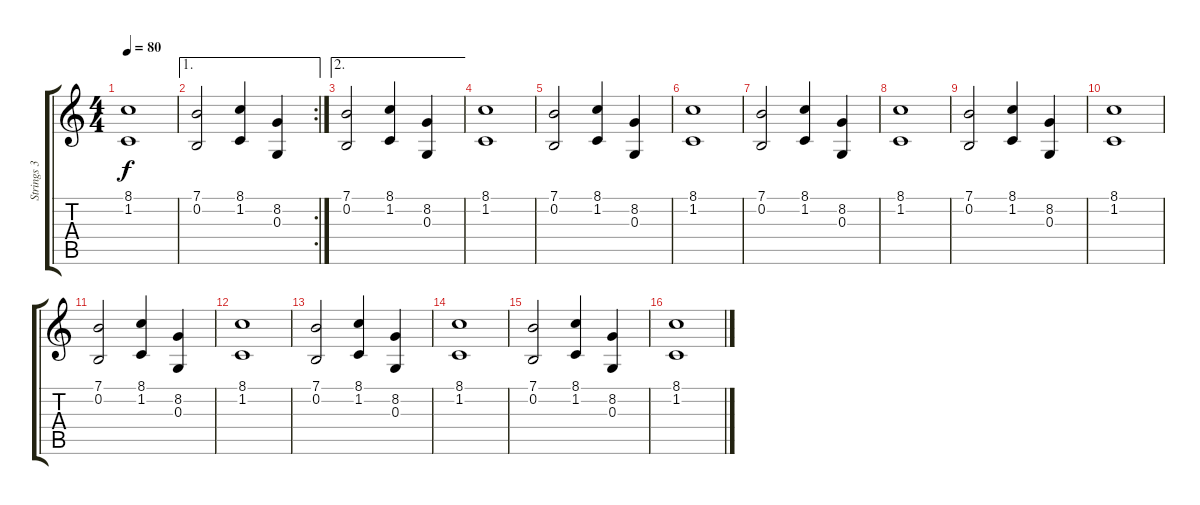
\track ("Strings 3" "Strings 3") {instrument stringensemble1}
\staff {score tabs}
\tuning (E4 B3 G3 D3 A2 E2) {hide}
\ts (4 4)
\tempo 80
\clef g2
\ks c
(8.1 1.2).1{dy f instrument stringensemble1} |
\ae 1
\rc 2
(7.1 0.2).2 (8.1 1.2).4 (8.2 0.3).4 |
\ae 2
(7.1 0.2).2 (8.1 1.2).4 (8.2 0.3).4 |
(8.1 1.2).1 |
(7.1 0.2).2 (8.1 1.2).4 (8.2 0.3).4 |
(8.1 1.2).1 |
(7.1 0.2).2 (8.1 1.2).4 (8.2 0.3).4 |
(8.1 1.2).1 |
(7.1 0.2).2 (8.1 1.2).4 (8.2 0.3).4 |
(8.1 1.2).1 |
(7.1 0.2).2 (8.1 1.2).4 (8.2 0.3).4 |
(8.1 1.2).1 |
(7.1 0.2).2 (8.1 1.2).4 (8.2 0.3).4 |
(8.1 1.2).1 |
(7.1 0.2).2 (8.1 1.2).4 (8.2 0.3).4 |
(8.1 1.2).1
